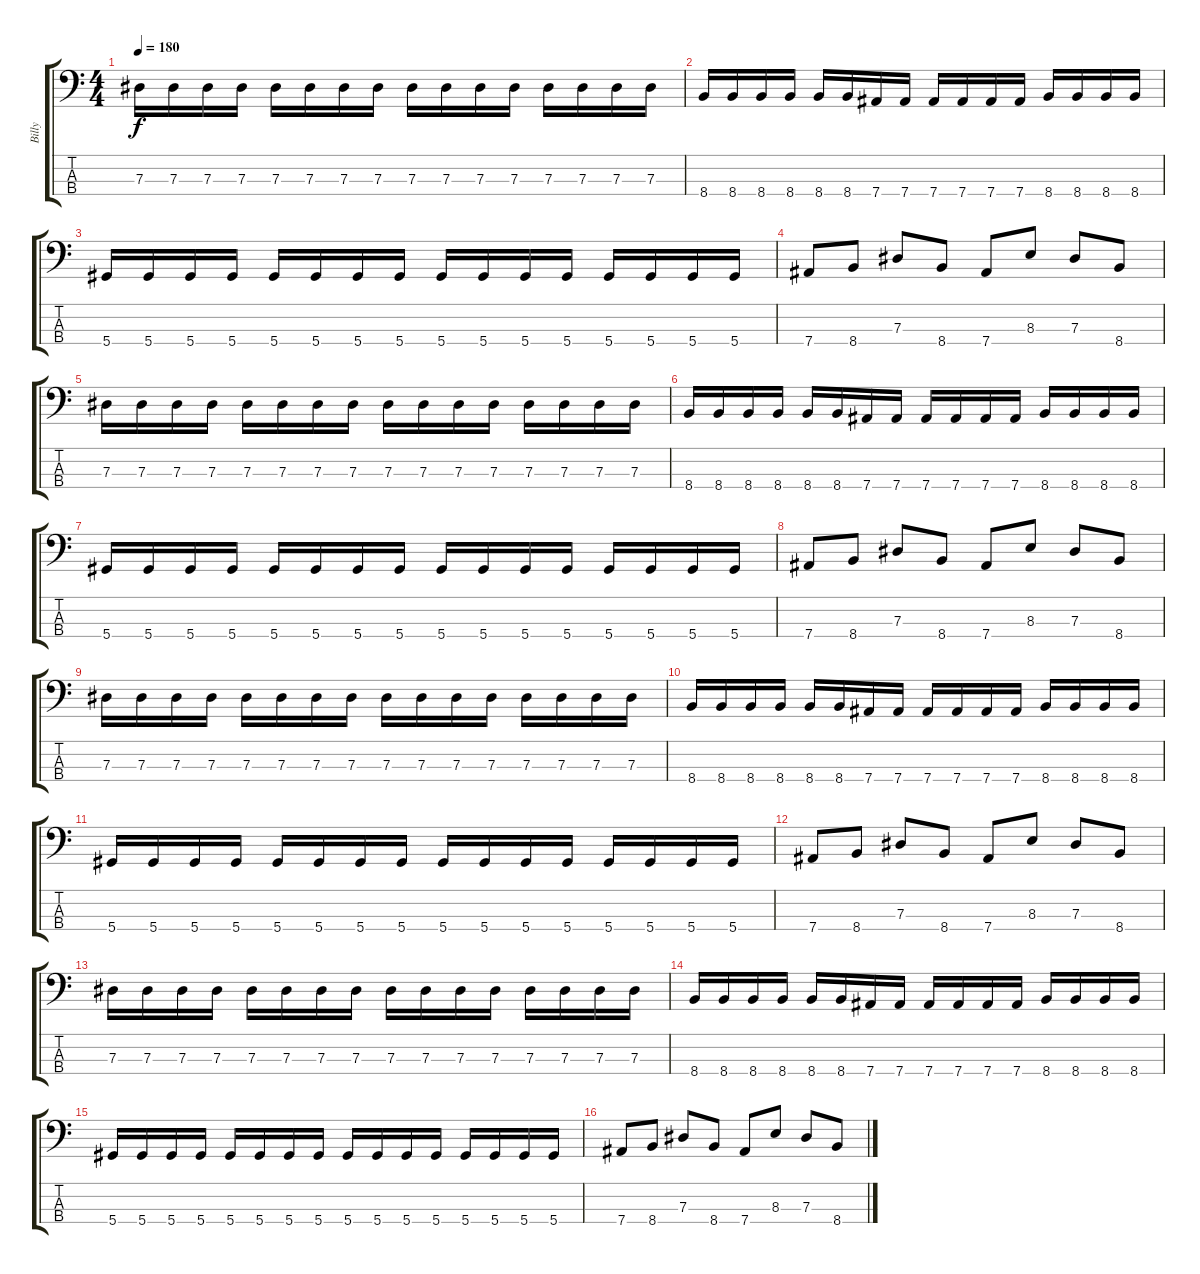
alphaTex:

\track ("Billy" "Billy") {instrument electricbasspick}
\staff {score tabs}
\tuning (Gb2 Db2 Ab1 Eb1) {hide}
\ts (4 4)
\tempo 180
\clef f4
\ks c
7.3.16{dy f} 7.3.16 7.3.16 7.3.16 7.3.16 7.3.16 7.3.16 7.3.16 7.3.16 7.3.16 7.3.16 7.3.16 7.3.16 7.3.16 7.3.16 7.3.16 |
8.4.16 8.4.16 8.4.16 8.4.16 8.4.16 8.4.16 7.4.16 7.4.16 7.4.16 7.4.16 7.4.16 7.4.16 8.4.16 8.4.16 8.4.16 8.4.16 |
5.4.16 5.4.16 5.4.16 5.4.16 5.4.16 5.4.16 5.4.16 5.4.16 5.4.16 5.4.16 5.4.16 5.4.16 5.4.16 5.4.16 5.4.16 5.4.16 |
7.4.8 8.4.8 7.3.8 8.4.8 7.4.8 8.3.8 7.3.8 8.4.8 |
7.3.16 7.3.16 7.3.16 7.3.16 7.3.16 7.3.16 7.3.16 7.3.16 7.3.16 7.3.16 7.3.16 7.3.16 7.3.16 7.3.16 7.3.16 7.3.16 |
8.4.16 8.4.16 8.4.16 8.4.16 8.4.16 8.4.16 7.4.16 7.4.16 7.4.16 7.4.16 7.4.16 7.4.16 8.4.16 8.4.16 8.4.16 8.4.16 |
5.4.16 5.4.16 5.4.16 5.4.16 5.4.16 5.4.16 5.4.16 5.4.16 5.4.16 5.4.16 5.4.16 5.4.16 5.4.16 5.4.16 5.4.16 5.4.16 |
7.4.8 8.4.8 7.3.8 8.4.8 7.4.8 8.3.8 7.3.8 8.4.8 |
7.3.16 7.3.16 7.3.16 7.3.16 7.3.16 7.3.16 7.3.16 7.3.16 7.3.16 7.3.16 7.3.16 7.3.16 7.3.16 7.3.16 7.3.16 7.3.16 |
8.4.16 8.4.16 8.4.16 8.4.16 8.4.16 8.4.16 7.4.16 7.4.16 7.4.16 7.4.16 7.4.16 7.4.16 8.4.16 8.4.16 8.4.16 8.4.16 |
5.4.16 5.4.16 5.4.16 5.4.16 5.4.16 5.4.16 5.4.16 5.4.16 5.4.16 5.4.16 5.4.16 5.4.16 5.4.16 5.4.16 5.4.16 5.4.16 |
7.4.8 8.4.8 7.3.8 8.4.8 7.4.8 8.3.8 7.3.8 8.4.8 |
7.3.16 7.3.16 7.3.16 7.3.16 7.3.16 7.3.16 7.3.16 7.3.16 7.3.16 7.3.16 7.3.16 7.3.16 7.3.16 7.3.16 7.3.16 7.3.16 |
8.4.16 8.4.16 8.4.16 8.4.16 8.4.16 8.4.16 7.4.16 7.4.16 7.4.16 7.4.16 7.4.16 7.4.16 8.4.16 8.4.16 8.4.16 8.4.16 |
5.4.16 5.4.16 5.4.16 5.4.16 5.4.16 5.4.16 5.4.16 5.4.16 5.4.16 5.4.16 5.4.16 5.4.16 5.4.16 5.4.16 5.4.16 5.4.16 |
7.4.8 8.4.8 7.3.8 8.4.8 7.4.8 8.3.8 7.3.8 8.4.8
